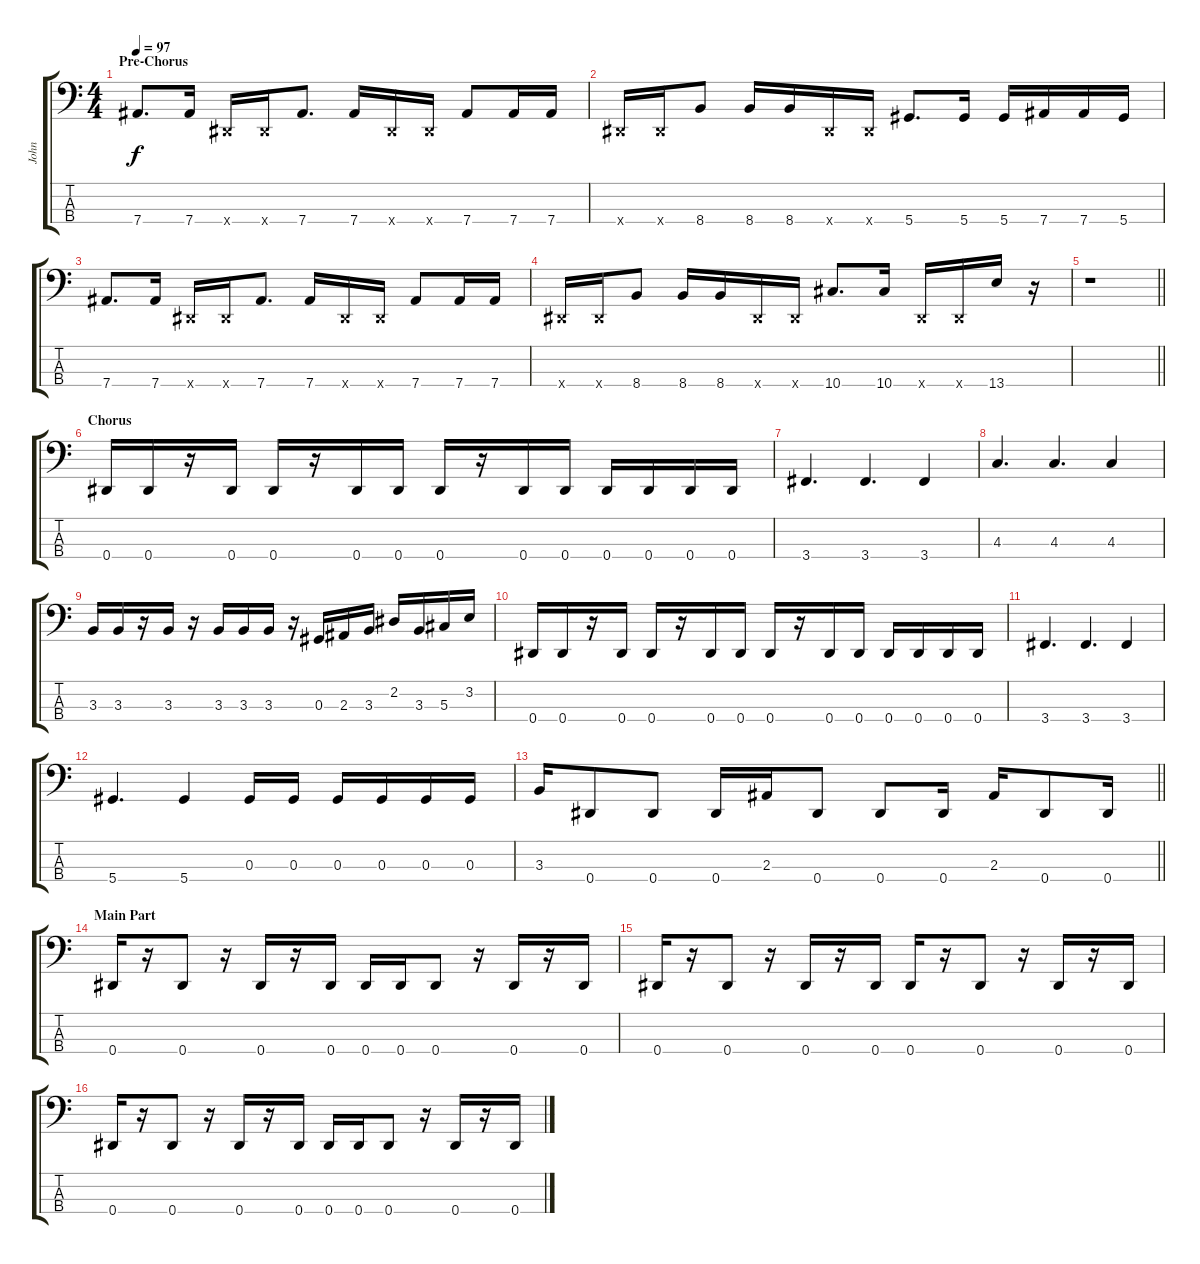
\track ("John" "John") {instrument electricbassfinger}
\staff {score tabs}
\tuning (Gb2 Db2 Ab1 Eb1) {hide}
\ts (4 4)
\section ("" "Pre-Chorus")
\tempo 97
\clef f4
\ks c
7.4.8{d dy f} 7.4.16 0.4{x}.16 0.4{x}.16 7.4.8{d} 7.4.16 0.4{x}.16 0.4{x}.16 7.4.8 7.4.16 7.4.16 |
0.4{x}.16 0.4{x}.16 8.4.8 8.4.16 8.4.16 0.4{x}.16 0.4{x}.16 5.4.8{d} 5.4.16 5.4.16 7.4.16 7.4.16 5.4.16 |
7.4.8{d} 7.4.16 0.4{x}.16 0.4{x}.16 7.4.8{d} 7.4.16 0.4{x}.16 0.4{x}.16 7.4.8 7.4.16 7.4.16 |
0.4{x}.16 0.4{x}.16 8.4.8 8.4.16 8.4.16 0.4{x}.16 0.4{x}.16 10.4.8{d} 10.4.16 0.4{x}.16 0.4{x}.16 13.4.16 r.16 |
\barLineRight lightlight
r.1 |
\section ("" "Chorus")
0.4.16 0.4.16 r.16 0.4.16 0.4.16 r.16 0.4.16 0.4.16 0.4.16 r.16 0.4.16 0.4.16 0.4.16 0.4.16 0.4.16 0.4.16 |
3.4.4{d} 3.4.4{d} 3.4.4 |
4.3.4{d} 4.3.4{d} 4.3.4 |
3.3.16 3.3.16 r.16 3.3.16 r.16 3.3.16 3.3.16 3.3.16 r.16 0.3.16 2.3.16 3.3.16 2.2.16 3.3.16 5.3.16 3.2.16 |
0.4.16 0.4.16 r.16 0.4.16 0.4.16 r.16 0.4.16 0.4.16 0.4.16 r.16 0.4.16 0.4.16 0.4.16 0.4.16 0.4.16 0.4.16 |
3.4.4{d} 3.4.4{d} 3.4.4 |
5.4.4{d} 5.4.4 0.3.16 0.3.16 0.3.16 0.3.16 0.3.16 0.3.16 |
\barLineRight lightlight
3.3.16 0.4.8 0.4.8 0.4.16 2.3.16 0.4.8 0.4.8 0.4.16 2.3.16 0.4.8 0.4.16 |
\section ("" "Main Part")
0.4.16 r.16 0.4.8 r.16 0.4.16 r.16 0.4.16 0.4.16 0.4.16 0.4.8 r.16 0.4.16 r.16 0.4.16 |
0.4.16 r.16 0.4.8 r.16 0.4.16 r.16 0.4.16 0.4.16 r.16 0.4.8 r.16 0.4.16 r.16 0.4.16 |
0.4.16 r.16 0.4.8 r.16 0.4.16 r.16 0.4.16 0.4.16 0.4.16 0.4.8 r.16 0.4.16 r.16 0.4.16
